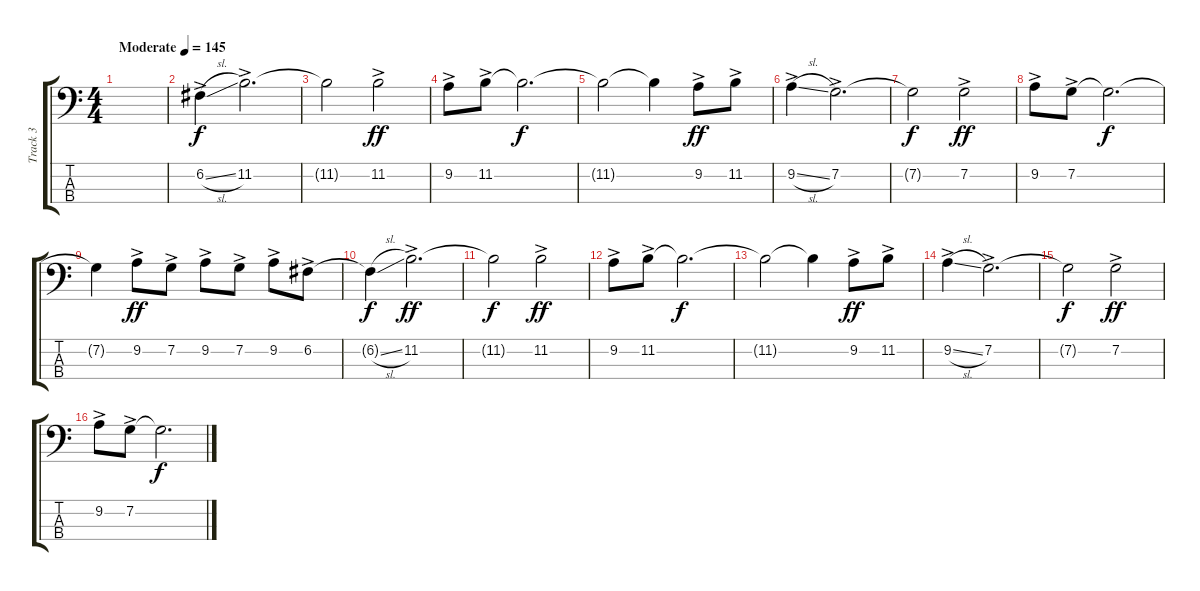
\track ("Track 3" "Track 3") {instrument electricbasspick}
\staff {score tabs}
\tuning (F2 C2 G1 C1) {hide}
\ts (4 4)
\tempo (145 "Moderate")
\clef f4
\ks c
|
6.2{sl ac}.4 11.2{ac}.2{d} |
11.2{t}.2{dy f} 11.2{ac}.2{dy ff} |
9.2{ac}.8 11.2{ac}.8 11.2{t}.2{d dy f} |
11.2{t}.2 11.2{t}.4 9.2{ac}.8{dy ff} 11.2{ac}.8 |
9.2{sl ac}.4 7.2{ac}.2{d} |
7.2{t}.2{dy f} 7.2{ac}.2{dy ff} |
9.2{ac}.8 7.2{ac}.8 7.2{t}.2{d dy f} |
7.2{t}.4 9.2{ac}.8{dy ff} 7.2{ac}.8 9.2{ac}.8 7.2{ac}.8 9.2{ac}.8 6.2{ac}.8 |
6.2{sl t}.4{dy f} 11.2{ac}.2{d dy ff} |
11.2{t}.2{dy f} 11.2{ac}.2{dy ff} |
9.2{ac}.8 11.2{ac}.8 11.2{t}.2{d dy f} |
11.2{t}.2 11.2{t}.4 9.2{ac}.8{dy ff} 11.2{ac}.8 |
9.2{sl ac}.4 7.2{ac}.2{d} |
7.2{t}.2{dy f} 7.2{ac}.2{dy ff} |
9.2{ac}.8 7.2{ac}.8 7.2{t}.2{d dy f}
